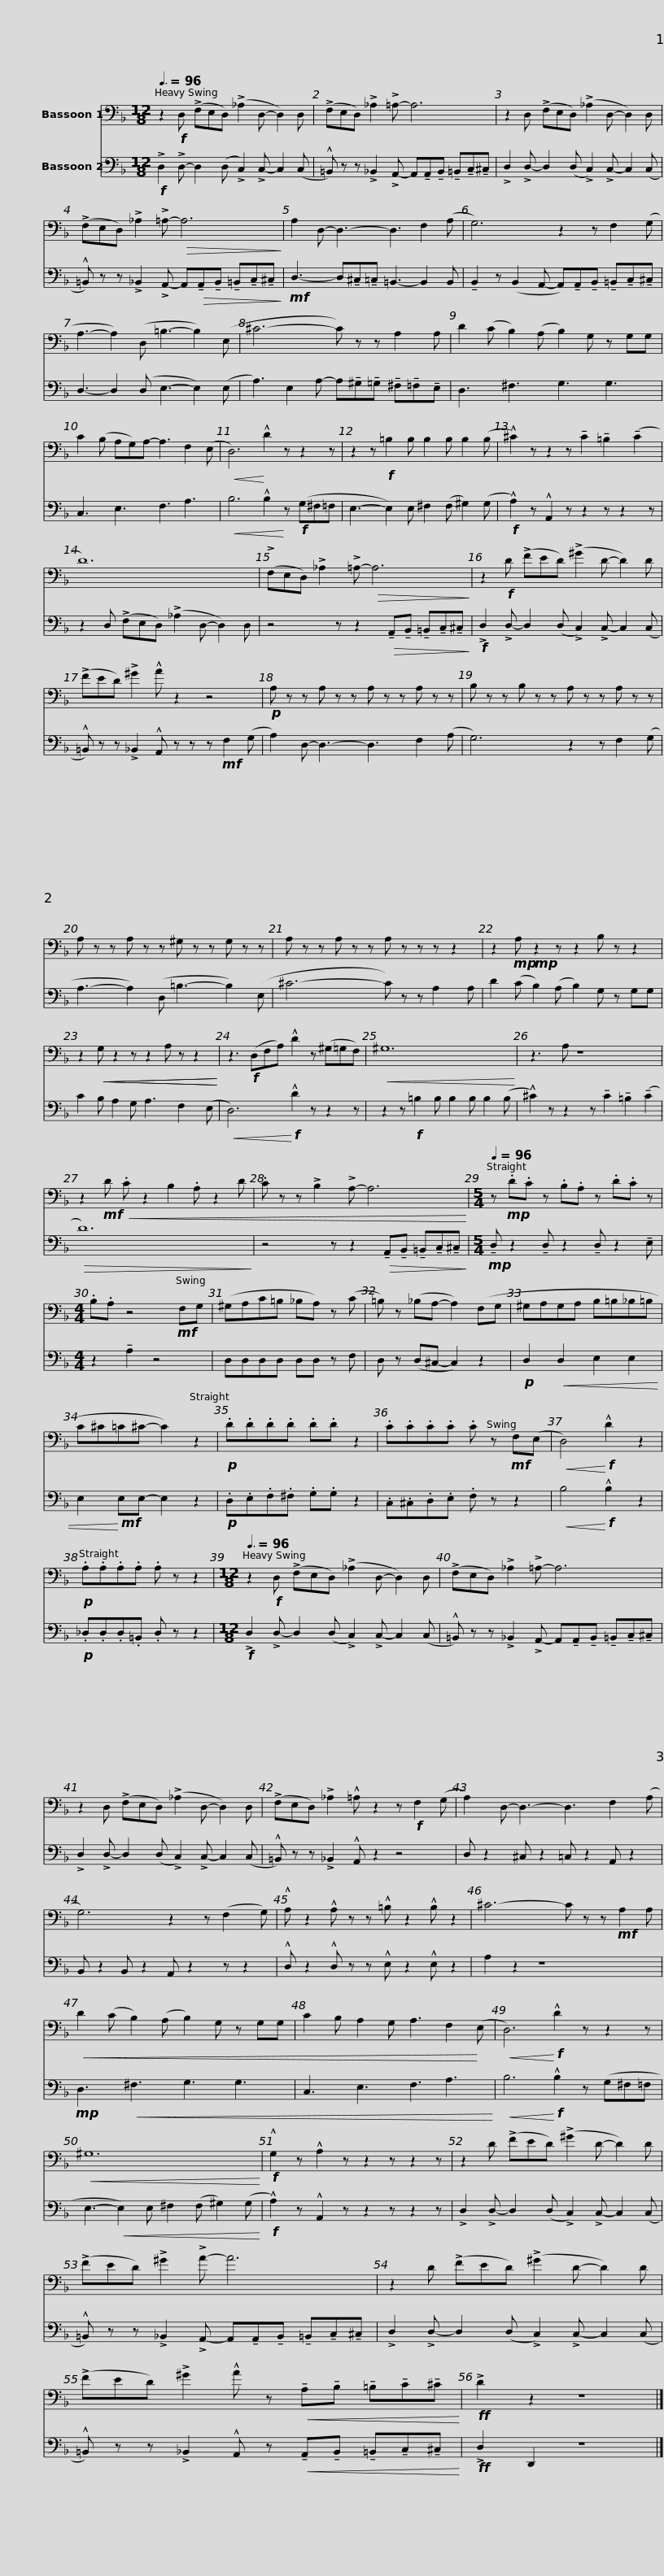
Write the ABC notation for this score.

X:1
%%score 1 2
L:1/8
Q:3/8=96
M:12/8
I:linebreak $
K:F
V:1 bass transpose=12
V:2 bass transpose=12
V:1
 z2!f! D, (!>!F,E,D,) (!>!_A,2 D,- D,2) D, | (!>!F,E,D,) !>!_A,2 !>!=A,- A,6 | z2 D, (!>!F,E,D,) (!>!_A,2 D,- D,2) D, |$ (!>!F,E,D,) !>!_A,2 !>!=A,-!>(! A,6!>)! | A,2 D,- D,3- D,3 F,2 (A, | %5
 G,6) z2 z F,2 (G, |$ A,3- A,2) (D, =B,3- B,2) (E, | ^C6- C) z z A,2 A, | D2 (C B,2) (A, B,2) G, z G,G, | C2 (B, A,G,)A,- A,3 F,2 (E, |$ %10
!<(! D,6)!<)! !^!D2 z z2 z | z2 z!f! =B,2 B, B,2 B, B,2 (B, | !^!^C2) z z2 z !tenuto!C2 !tenuto!=B,2 (!tenuto!C2 | D12) |$ (!>!F,E,D,) !>!_A,2 !>!=A,-!>(! A,6!>)! | %15
 z2!f! D (!>!FED) (!>!^G2 D- D2) D | (!>!FED) !>!^G2 !^!A z2 z4 |$!p! A, z z A, z z A, z z A, z z | B, z z B, z z A, z z A, z z | A, z z A, z z ^G, z z G, z z |$ %20
 A, z z A, z z A, z z z z2 | z2!mp!!mp! A, z2 z z2 B, z z2 | z2!<(!!<(! G, z2 z z2 A, z z2!<)!!<)! |$ z3!f! (D,F,A,) !^!D2 z (^G,=G,F,) |!<(! ^G,12!<)! | %25
 z3 A, z8 | z2!mf! D!<(! .C z2 B,2 .A, z2 D |$ .C z z !>!B,2 !>!A,- A,6!<)! |[M:5/4][Q:1/4=96] z!mp! .D.C z .B,.A, z .D.C z |[M:4/4] .B,.A, z4!mf! F,G, | %30
 (^G,A,C=B, _B,A,) z (C |$ =B,) z (_B,A,- A,2) (F,G, | ^G,A,G,A, B,=B,_B,=B, | C^C=C^C- C2) z2 |!p! .D.D.D.D .D.D z2 |$ %35
 .C.C.C.C .C z!mf! F,(E, |!<(! D,4)!<)!!f! !^!D2 z2 |!p! .A,.A,.A,.A, .A, z z2 |[M:12/8][Q:3/8=96] z2!f! D, (!>!F,E,D,) (!>!_A,2 D,- D,2) D, |$ (!>!F,E,D,) !>!_A,2 !>!=A,- A,6 | %40
 z2 D, (!>!F,E,D,) (!>!_A,2 D,- D,2) D, | (!>!F,E,D,) !>!_A,2 !^!=A, z2 z!f! F,2 (G, |$ A,2) D,- D,3- D,3 F,2 (A, | G,6) z2 z (F,2 G,) | !^!A, z2 !^!A, z z !^!=B, z2 !^!B, z2 | %45
 ^C6- C z z!mf! A,2 A, |$!<(! D2 (C B,2) (A, B,2) G, z G,G, | C2 B, A,2 G, A,3 F,2!<)! (E, |!<(! D,6)!<)!!f! !^!D2 z z2 z |!<(! ^G,12!<)! |$ %50
!f! !^!G,2 z !^!A,2 z z2 z z2 z | z2 D (!>!FED) (!>!^G2 D- D2) D | (!>!FED) !>!^G2 !>!A- A6 |$ z2 D (!>!FED) (!>!^G2 D- D2) D | (!>!FED) !>!^G2 !^!A z!<(! !tenuto!A,!tenuto!B, !tenuto!=B,!tenuto!C!tenuto!^C!<)! | %55
!ff! !>!D2 z2 z8 |] %56
V:2
!f! !>!D,2 !>!D,- D,2 (D, !>!C,2) !>!C,- C,2 (C, | !^!=B,,) z z !>!_B,,2 !>!A,,- A,,!tenuto!A,,!tenuto!B,, !tenuto!=B,,!tenuto!C,!tenuto!^C, | !>!D,2 !>!D,- D,2 (D, !>!C,2) !>!C,- C,2 (C, |$ !^!=B,,) z z !>!_B,,2 !>!A,,- A,,!>(!!tenuto!A,,!tenuto!B,, !tenuto!=B,,!tenuto!C,!tenuto!^C,!>)! |!mf! D,3- D,!tenuto!^C,!tenuto!=C, =B,,3- B,,2 B,, | %5
 !tenuto!B,,2 z (B,,2 A,,- A,,)!tenuto!A,,!tenuto!B,, !tenuto!=B,,!tenuto!C,!tenuto!^C, |$ D,3- D,2 (D, E,3- E,2) (E, | A,3) E,2 A,- A,!tenuto!^G,!tenuto!=G, !tenuto!^F,!tenuto!=F,!tenuto!E, | D,3 ^F,3 G,3 G,3 | C,3 E,3 F,3 A,3 |$ %10
!<(! B,6 !^!B,2!<)! z!f! (G,^F,=F, | E,3- E,2) E, ^F,2 (F, ^G,2) (G, |!f! !^!A,2) z !^!A,,2 z z2 z z2 z | z2 D, (!>!F,E,D,) (!>!_A,2 D,- D,2) D, |$ z4 z z2!>(! !tenuto!A,,!tenuto!B,, !tenuto!=B,,!tenuto!C,!tenuto!^C,!>)! | %15
!f! !>!D,2 !>!D,- D,2 (D, !>!C,2) !>!C,- C,2 (C, | !^!=B,,) z z !>!_B,,2 !^!A,, z z z!mf! F,2 (G, |$ A,2) D,- D,3- D,3 F,2 (A, | G,6) z2 z F,2 (G, | A,3- A,2) (D, =B,3- B,2) (E, |$ %20
 ^C6- C) z z A,2 A, | D2 (C B,2) (A, B,2) G, z G,G, | C2 B, A,2 G, A,3 F,2 (E, |$!<(! D,6)!<)!!f! !^!D2 z z2 z | z2 z!f! =B,2 B, B,2 B, B,2 (B, | %25
 !^!^C2) z z2 z !tenuto!C2 !tenuto!=B,2 (!tenuto!C2 |!>(! D12)!>)! |$ z4 z z2!>(! !tenuto!A,,!tenuto!B,, !tenuto!=B,,!tenuto!C,!tenuto!^C,!>)! |[M:5/4]!mp! !tenuto!D, z2 !tenuto!D, z2 !tenuto!D, z2 !tenuto!E, |[M:4/4] z2 !tenuto!A,2 z4 | %30
 D,D,D,D, D,D, z F, |$ D, z (D,^C,- C,2) z2 |!p! D,2!<(! D,2 E,2 E,2 | E,2!<)!!mf! E,E,- E,2 z2 |!p! .D,.E,.F,.^F, .G,.G, z2 |$ %35
 .C,.^C,.D,.E, .F, z z2 |!<(! B,4!<)!!f! !^!B,2 z2 |!p! ._D,.D,.D,.=B,, .D, z z2 |[M:12/8]!f! !>!D,2 !>!D,- D,2 (D, !>!C,2) !>!C,- C,2 (C, |$ !^!=B,,) z z !>!_B,,2 !>!A,,- A,,!tenuto!A,,!tenuto!B,, !tenuto!=B,,!tenuto!C,!tenuto!^C, | %40
 !>!D,2 !>!D,- D,2 (D, !>!C,2) !>!C,- C,2 (C, | !^!=B,,) z z !>!_B,,2 !^!A,, z2 z4 |$ D, z2 ^C, z2 =C, z2 A,, z2 | B,, z2 B,, z2 A,, z2 z z2 | !^!D, z2 !^!D, z z !^!E, z2 !^!E, z2 | %45
 A,2 z2 z8 |$!mp! D,3!<(! ^F,3 G,3 G,3 | C,3 E,3 F,3 A,3!<)! |!<(! B,6!<)!!f! !^!B,2 z (G,^F,=F, | E,3-!<(! E,2) E, ^F,2 (F, ^G,2) (G,!<)! |$ %50
!f! !^!A,2) z !^!A,,2 z z2 z z2 z | !>!D,2 !>!D,- D,2 (D, !>!C,2) !>!C,- C,2 (C, | !^!=B,,) z z !>!_B,,2 !>!A,,- A,,!tenuto!A,,!tenuto!B,, !tenuto!=B,,!tenuto!C,!tenuto!^C, |$ !>!D,2 !>!D,- D,2 (D, !>!C,2) !>!C,- C,2 (C, | !^!=B,,) z z !>!_B,,2 !^!A,, z!<(! !tenuto!A,,!tenuto!B,, !tenuto!=B,,!tenuto!C,!tenuto!^C,!<)! | %55
!ff! !>!D,2 D,,2 z8 |] %56
